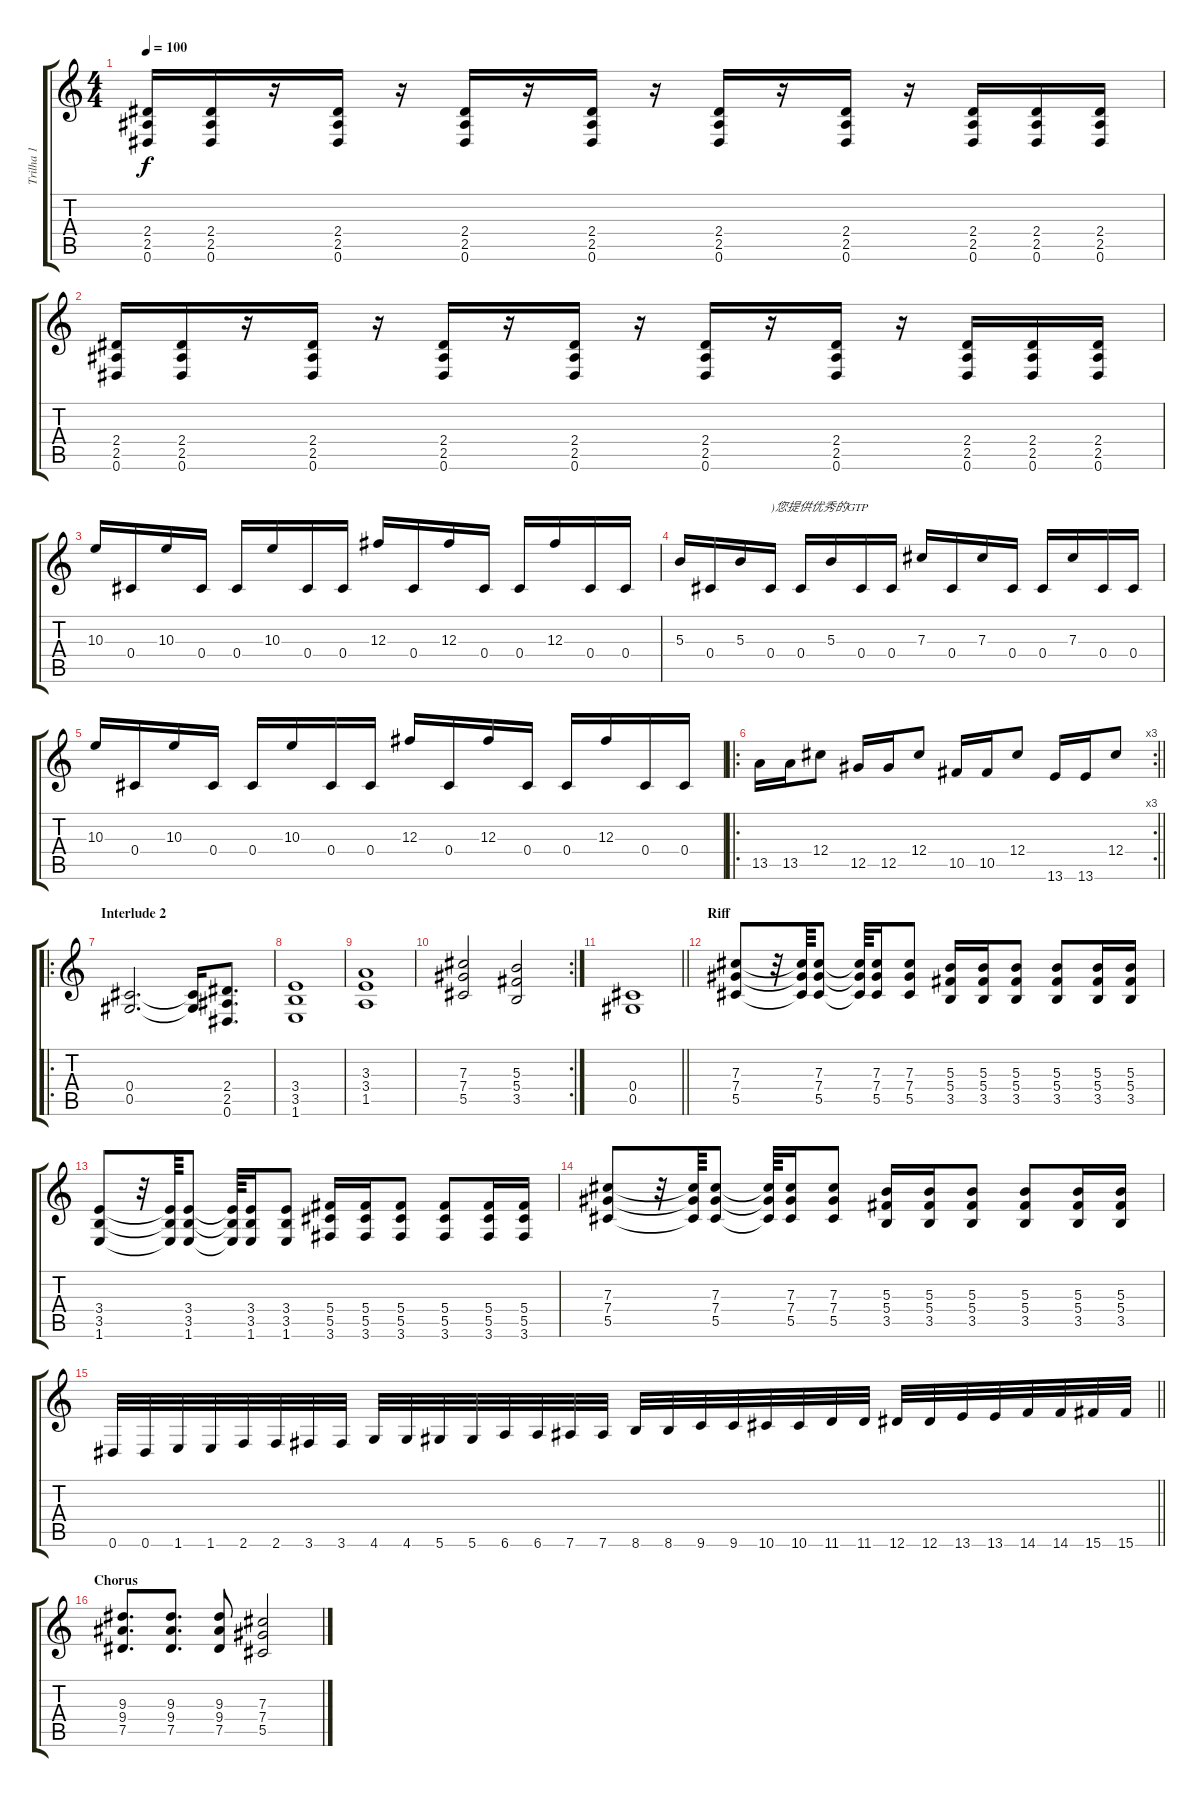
\track ("Trilha 1" "Trilha 1") {instrument distortionguitar}
\staff {score tabs}
\tuning (Eb4 Bb3 Gb3 Db3 Ab2 Eb2) {hide}
\ts (4 4)
\tempo 100
\clef g2
\ks c
(2.4 2.5 0.6).16{dy f} (2.4 2.5 0.6).16 r.16 (2.4 2.5 0.6).16 r.16 (2.4 2.5 0.6).16 r.16 (2.4 2.5 0.6).16 r.16 (2.4 2.5 0.6).16 r.16 (2.4 2.5 0.6).16 r.16 (2.4 2.5 0.6).16 (2.4 2.5 0.6).16 (2.4 2.5 0.6).16 |
(2.4 2.5 0.6).16 (2.4 2.5 0.6).16 r.16 (2.4 2.5 0.6).16 r.16 (2.4 2.5 0.6).16 r.16 (2.4 2.5 0.6).16 r.16 (2.4 2.5 0.6).16 r.16 (2.4 2.5 0.6).16 r.16 (2.4 2.5 0.6).16 (2.4 2.5 0.6).16 (2.4 2.5 0.6).16 |
10.3.16 0.4.16 10.3.16 0.4.16 0.4.16 10.3.16 0.4.16 0.4.16 12.3.16 0.4.16 12.3.16 0.4.16 0.4.16 12.3.16 0.4.16 0.4.16 |
5.3.16 0.4.16 5.3.16 0.4.16{txt ")您提供优秀的GTP"} 0.4.16 5.3.16 0.4.16 0.4.16 7.3.16 0.4.16 7.3.16 0.4.16 0.4.16 7.3.16 0.4.16 0.4.16 |
10.3.16 0.4.16 10.3.16 0.4.16 0.4.16 10.3.16 0.4.16 0.4.16 12.3.16 0.4.16 12.3.16 0.4.16 0.4.16 12.3.16 0.4.16 0.4.16 |
\ro
\rc 3
\barLineRight lightlight
13.5.16 13.5.16 12.4.8 12.5.16 12.5.16 12.4.8 10.5.16 10.5.16 12.4.8 13.6.16 13.6.16 12.4.8 |
\ro
\section ("" "Interlude 2")
(0.4 0.5).2{d} (0.4{t} 0.5{t}).16 (2.4 2.5 0.6).8{d} |
(3.4 3.5 1.6).1 |
(3.3 3.4 1.5).1 |
\rc 2
(7.3 7.4 5.5).2 (5.3 5.4 3.5).2 |
\barLineRight lightlight
(0.4 0.5).1 |
\section ("" "Riff")
(7.3 7.4 5.5).8 r.32 (7.3{t} 7.4{t} 5.5{t}).64 (7.3 7.4 5.5).8 (7.3{t} 7.4{t} 5.5{t}).64 (7.3 7.4 5.5).16 (7.3 7.4 5.5).8 (5.3 5.4 3.5).16 (5.3 5.4 3.5).16 (5.3 5.4 3.5).8 (5.3 5.4 3.5).8 (5.3 5.4 3.5).16 (5.3 5.4 3.5).16 |
(3.4 3.5 1.6).8 r.32 (3.4{t} 3.5{t} 1.6{t}).64 (3.4 3.5 1.6).8 (3.4{t} 3.5{t} 1.6{t}).64 (3.4 3.5 1.6).16 (3.4 3.5 1.6).8 (5.4 5.5 3.6).16 (5.4 5.5 3.6).16 (5.4 5.5 3.6).8 (5.4 5.5 3.6).8 (5.4 5.5 3.6).16 (5.4 5.5 3.6).16 |
(7.3 7.4 5.5).8 r.32 (7.3{t} 7.4{t} 5.5{t}).64 (7.3 7.4 5.5).8 (7.3{t} 7.4{t} 5.5{t}).64 (7.3 7.4 5.5).16 (7.3 7.4 5.5).8 (5.3 5.4 3.5).16 (5.3 5.4 3.5).16 (5.3 5.4 3.5).8 (5.3 5.4 3.5).8 (5.3 5.4 3.5).16 (5.3 5.4 3.5).16 |
\barLineRight lightlight
0.6.32 0.6.32 1.6.32 1.6.32 2.6.32 2.6.32 3.6.32 3.6.32 4.6.32 4.6.32 5.6.32 5.6.32 6.6.32 6.6.32 7.6.32 7.6.32 8.6.32 8.6.32 9.6.32 9.6.32 10.6.32 10.6.32 11.6.32 11.6.32 12.6.32 12.6.32 13.6.32 13.6.32 14.6.32 14.6.32 15.6.32 15.6.32 |
\section ("" "Chorus")
(9.3 9.4 7.5).8{d} (9.3 9.4 7.5).8{d} (9.3 9.4 7.5).8 (7.3 7.4 5.5).2
